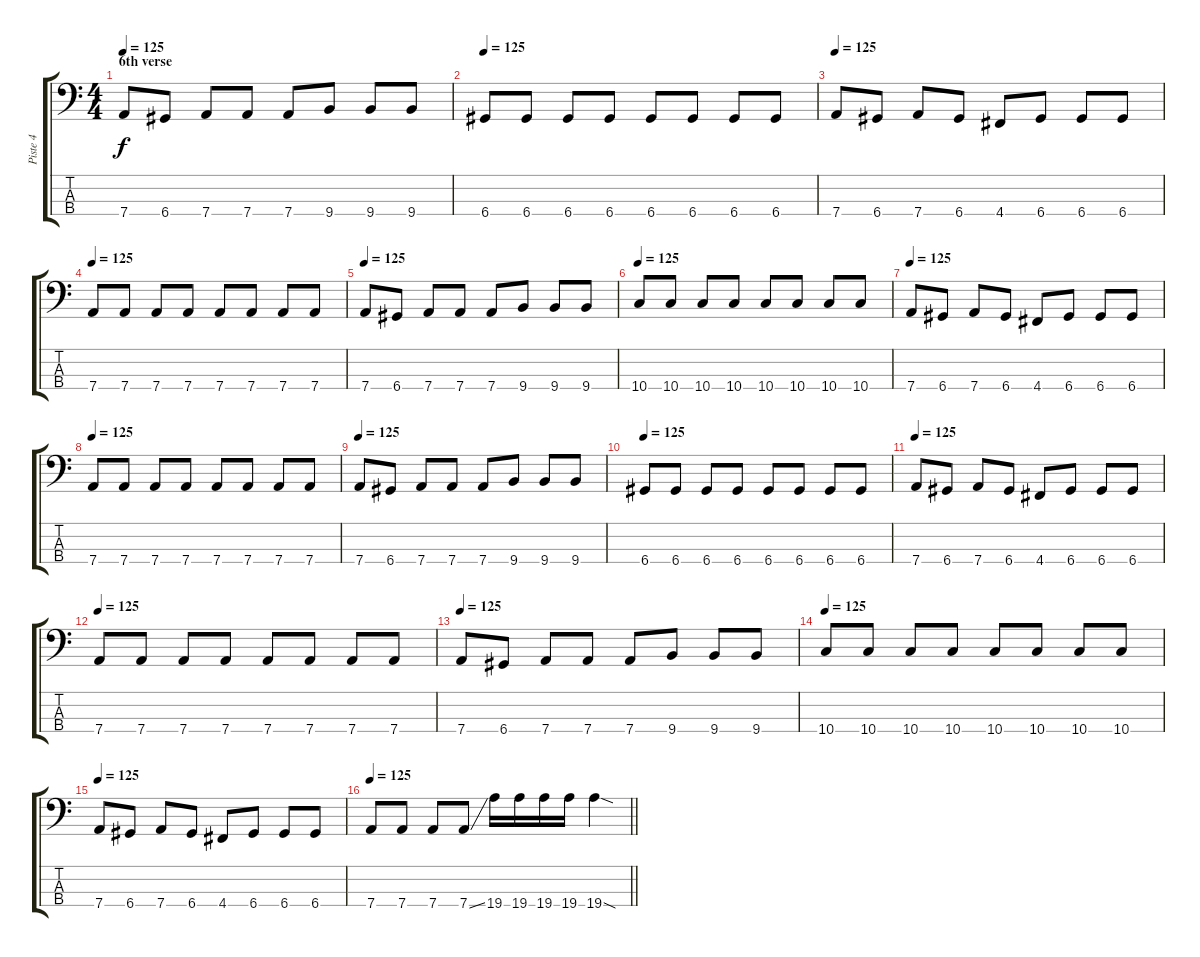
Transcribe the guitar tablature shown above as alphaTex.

\track ("Piste 4" "Piste 4") {instrument electricbasspick}
\staff {score tabs}
\tuning (F2 C2 G1 D1) {hide}
\ts (4 4)
\section ("" "6th verse")
\tempo 125
\clef f4
\ks c
7.4.8{dy f} 6.4.8 7.4.8 7.4.8 7.4.8 9.4.8 9.4.8 9.4.8 |
\tempo 125
6.4.8 6.4.8 6.4.8 6.4.8 6.4.8 6.4.8 6.4.8 6.4.8 |
\tempo 125
7.4.8 6.4.8 7.4.8 6.4.8 4.4.8 6.4.8 6.4.8 6.4.8 |
\tempo 125
7.4.8 7.4.8 7.4.8 7.4.8 7.4.8 7.4.8 7.4.8 7.4.8 |
\tempo 125
7.4.8 6.4.8 7.4.8 7.4.8 7.4.8 9.4.8 9.4.8 9.4.8 |
\tempo 125
10.4.8 10.4.8 10.4.8 10.4.8 10.4.8 10.4.8 10.4.8 10.4.8 |
\tempo 125
7.4.8 6.4.8 7.4.8 6.4.8 4.4.8 6.4.8 6.4.8 6.4.8 |
\tempo 125
7.4.8 7.4.8 7.4.8 7.4.8 7.4.8 7.4.8 7.4.8 7.4.8 |
\tempo 125
7.4.8 6.4.8 7.4.8 7.4.8 7.4.8 9.4.8 9.4.8 9.4.8 |
\tempo 125
6.4.8 6.4.8 6.4.8 6.4.8 6.4.8 6.4.8 6.4.8 6.4.8 |
\tempo 125
7.4.8 6.4.8 7.4.8 6.4.8 4.4.8 6.4.8 6.4.8 6.4.8 |
\tempo 125
7.4.8 7.4.8 7.4.8 7.4.8 7.4.8 7.4.8 7.4.8 7.4.8 |
\tempo 125
7.4.8 6.4.8 7.4.8 7.4.8 7.4.8 9.4.8 9.4.8 9.4.8 |
\tempo 125
10.4.8 10.4.8 10.4.8 10.4.8 10.4.8 10.4.8 10.4.8 10.4.8 |
\tempo 125
7.4.8 6.4.8 7.4.8 6.4.8 4.4.8 6.4.8 6.4.8 6.4.8 |
\tempo 125
\barLineRight lightlight
7.4.8 7.4.8 7.4.8 7.4{ss}.8 19.4.16 19.4.16 19.4.16 19.4.16 19.4{sod}.4
